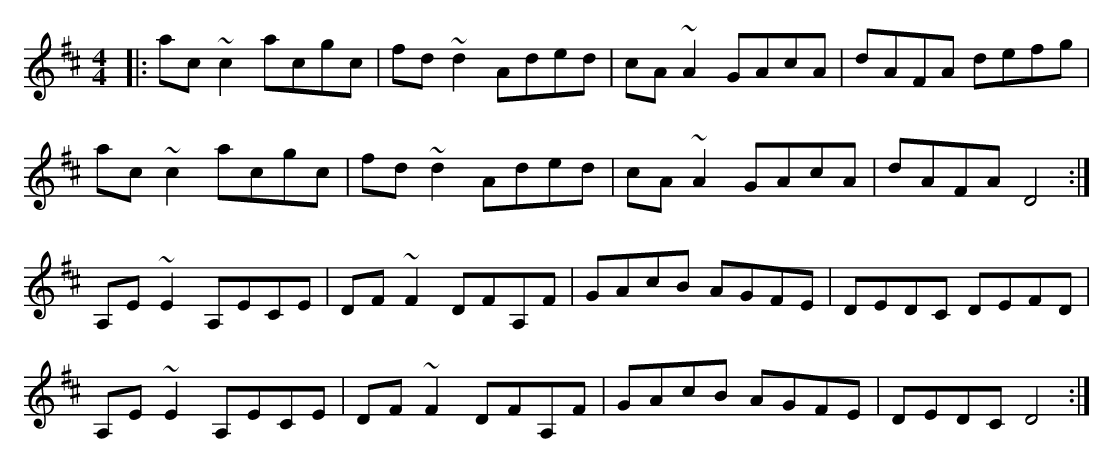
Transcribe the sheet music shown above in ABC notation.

X:1
M:4/4
K:D
|:ac~c2 acgc|fd~d2 Aded|cA~A2 GAcA|dAFA defg|
ac~c2 acgc|fd~d2 Aded|cA~A2 GAcA|dAFA D4:|
A,E~E2 A,ECE|DF~F2 DFA,F|GAcB AGFE|DEDC DEFD|
A,E~E2 A,ECE|DF~F2 DFA,F|GAcB AGFE|DEDC D4:|
